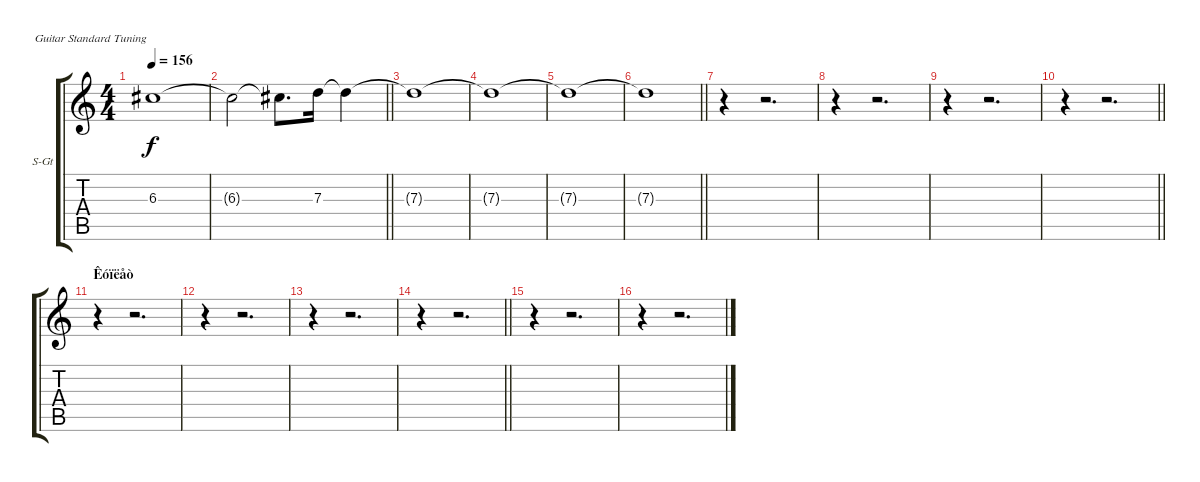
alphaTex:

\bracketExtendMode groupsimilarinstruments
\firstSystemTrackNameOrientation horizontal
\otherSystemsTrackNameOrientation horizontal
\track ("Êëàâèøè" "S-Gt") {instrument choiraahs}
\staff {score tabs}
\tuning (E4 B3 G3 D3 A2 E2)
\displaytranspose 12
\ts (4 4)
\tempo 156
\clef g2
\ks c
6.3{t}.1{dy f} |
\barLineRight lightlight
6.3{t}.2 6.3{t}.8{d} 7.3.16 7.3{t}.4 |
7.3{t}.1 |
7.3{t}.1 |
7.3{t}.1 |
\barLineRight lightlight
7.3{t}.1 |
r.4 r.2{d} |
r.4 r.2{d} |
r.4 r.2{d} |
\barLineRight lightlight
r.4 r.2{d} |
\section ("" "Êóïëåò")
r.4 r.2{d} |
r.4 r.2{d} |
r.4 r.2{d} |
\barLineRight lightlight
r.4 r.2{d} |
r.4 r.2{d} |
r.4 r.2{d}
